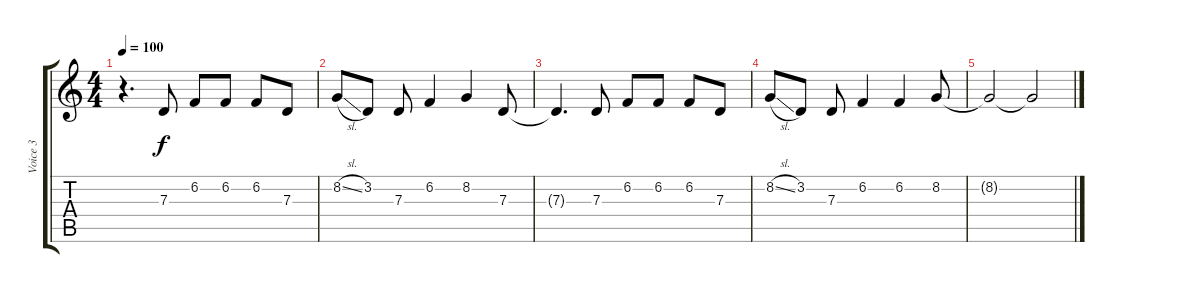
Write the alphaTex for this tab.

\track ("Voice 3" "Voice 3") {instrument pad1newage}
\staff {score tabs}
\tuning (E4 B3 G3 D3 A2 D2) {hide}
\ts (4 4)
\tempo 100
\clef g2
\ks c
r.4{d dy f volume 8} 7.3.8 6.2.8 6.2.8 6.2.8 7.3.8 |
8.2{sl}.8 3.2.8 7.3.8 6.2.4 8.2.4 7.3.8 |
7.3{t}.4{d} 7.3.8 6.2.8 6.2.8 6.2.8 7.3.8 |
8.2{sl}.8 3.2.8 7.3.8 6.2.4 6.2.4 8.2.8 |
8.2{t}.2 8.2{t}.2
